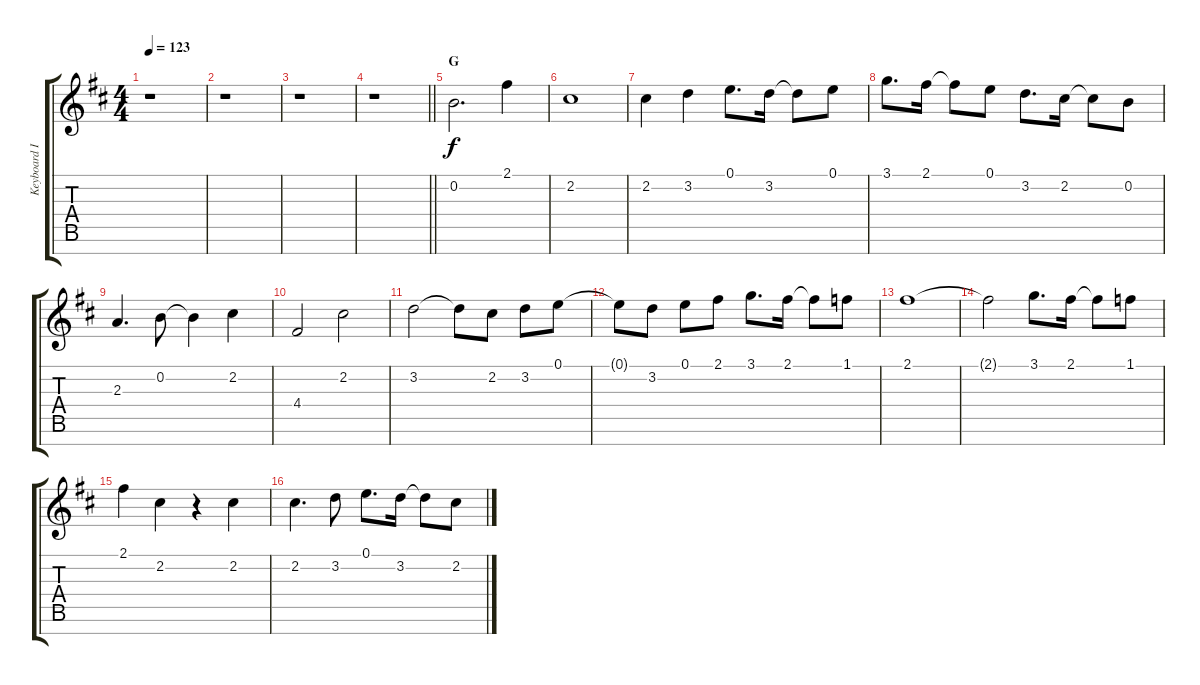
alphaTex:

\track ("Keyboard I" "Keyboard I") {instrument flute}
\staff {score tabs}
\tuning (E5 B4 G4 D4 A3 E3 B2) {hide}
\ts (4 4)
\tempo 123
\clef g2
\ks d
r.1{dy f} |
r.1 |
r.1 |
\barLineRight lightlight
r.1 |
\section ("" "G")
0.2.2{d} 2.1.4 |
2.2.1 |
2.2.4 3.2.4 0.1.8{d} 3.2.16 3.2{t}.8 0.1.8 |
3.1.8{d} 2.1.16 2.1{t}.8 0.1.8 3.2.8{d} 2.2.16 2.2{t}.8 0.2.8 |
2.3.4{d} 0.2.8 0.2{t}.4 2.2.4 |
4.4.2 2.2.2 |
3.2.2 3.2{t}.8 2.2.8 3.2.8 0.1.8 |
0.1{t}.8 3.2.8 0.1.8 2.1.8 3.1.8{d} 2.1.16 2.1{t}.8 1.1.8 |
2.1.1 |
2.1{t}.2 3.1.8{d} 2.1.16 2.1{t}.8 1.1.8 |
2.1.4 2.2.4 r.4 2.2.4 |
2.2.4{d} 3.2.8 0.1.8{d} 3.2.16 3.2{t}.8 2.2.8
